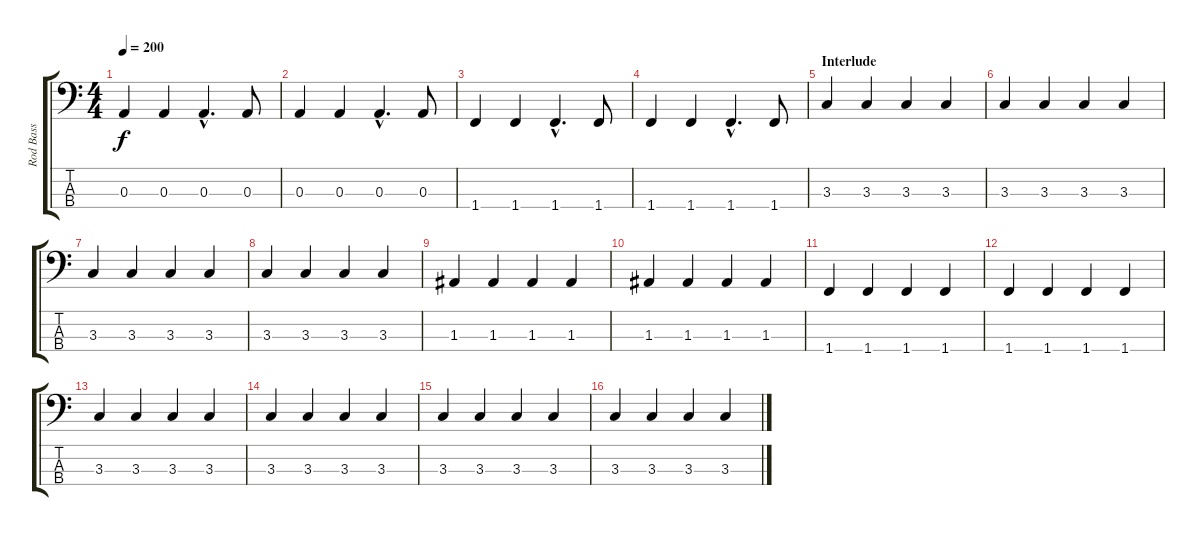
\track ("Rod Bass" "Rod Bass") {instrument slapbass2}
\staff {score tabs}
\tuning (G2 D2 A1 E1) {hide}
\ts (4 4)
\tempo 200
\clef f4
\ks c
0.3.4{dy f} 0.3.4 0.3{hac}.4{d} 0.3.8 |
0.3.4 0.3.4 0.3{hac}.4{d} 0.3.8 |
1.4.4 1.4.4 1.4{hac}.4{d} 1.4.8 |
1.4.4 1.4.4 1.4{hac}.4{d} 1.4.8 |
\section ("" "Interlude")
3.3.4 3.3.4 3.3.4 3.3.4 |
3.3.4 3.3.4 3.3.4 3.3.4 |
3.3.4 3.3.4 3.3.4 3.3.4 |
3.3.4 3.3.4 3.3.4 3.3.4 |
1.3.4 1.3.4 1.3.4 1.3.4 |
1.3.4 1.3.4 1.3.4 1.3.4 |
1.4.4 1.4.4 1.4.4 1.4.4 |
1.4.4 1.4.4 1.4.4 1.4.4 |
3.3.4 3.3.4 3.3.4 3.3.4 |
3.3.4 3.3.4 3.3.4 3.3.4 |
3.3.4 3.3.4 3.3.4 3.3.4 |
3.3.4 3.3.4 3.3.4 3.3.4
